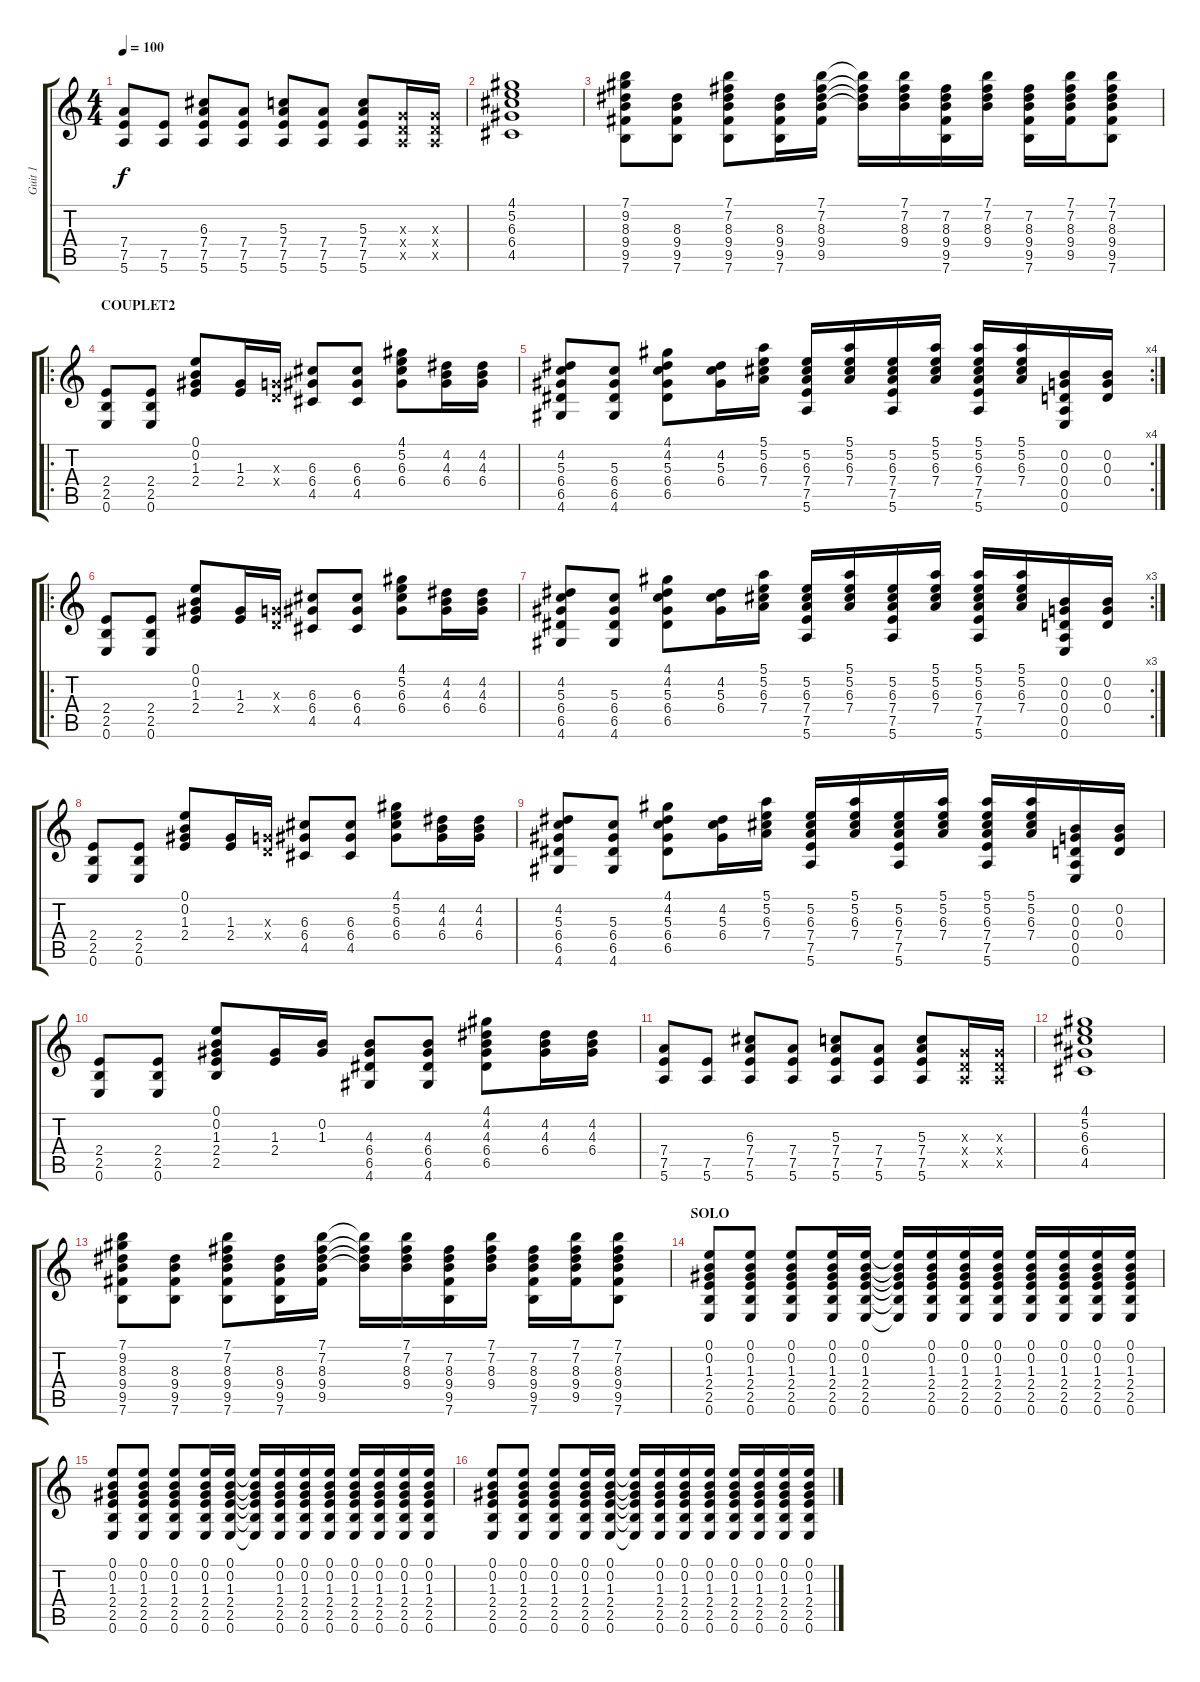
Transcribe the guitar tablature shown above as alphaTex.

\track ("Guit 1" "Guit 1") {instrument acousticguitarsteel}
\staff {score tabs}
\tuning (E4 B3 G3 D3 A2 E2) {hide}
\ts (4 4)
\tempo 100
\clef g2
\ks c
(7.4 7.5 5.6).8{dy f} (7.5 5.6).8 (6.3 7.4 7.5 5.6).8 (7.4 7.5 5.6).8 (5.3 7.4 7.5 5.6).8 (7.4 7.5 5.6).8 (5.3 7.4 7.5 5.6).8 (0.3{x} 0.4{x} 0.5{x}).16 (0.3{x} 0.4{x} 0.5{x}).16 |
(4.1 5.2 6.3 6.4 4.5).1 |
(7.1 9.2 8.3 9.4 9.5 7.6).8 (8.3 9.4 9.5 7.6).8 (7.1 7.2 8.3 9.4 9.5 7.6).8 (8.3 9.4 9.5 7.6).16 (7.1 7.2 8.3 9.4 9.5).16 (7.1{t} 7.2{t} 8.3{t} 9.4{t}).16 (7.1 7.2 8.3 9.4).16 (7.2 8.3 9.4 9.5 7.6).16 (7.1 7.2 8.3 9.4).16 (7.2 8.3 9.4 9.5 7.6).16 (7.1 7.2 8.3 9.4 9.5).16 (7.1 7.2 8.3 9.4 9.5 7.6).8 |
\ro
\section ("" "COUPLET2")
(2.4 2.5 0.6).8 (2.4 2.5 0.6).8 (0.1 0.2 1.3 2.4).8 (1.3 2.4).16 (0.3{x} 0.4{x}).16 (6.3 6.4 4.5).8 (6.3 6.4 4.5).8 (4.1 5.2 6.3 6.4).8 (4.2 4.3 6.4).16 (4.2 4.3 6.4).16 |
\rc 4
(4.2 5.3 6.4 6.5 4.6).8 (5.3 6.4 6.5 4.6).8 (4.1 4.2 5.3 6.4 6.5).8 (4.2 5.3 6.4).16 (5.1 5.2 6.3 7.4).16 (5.2 6.3 7.4 7.5 5.6).16 (5.1 5.2 6.3 7.4).16 (5.2 6.3 7.4 7.5 5.6).16 (5.1 5.2 6.3 7.4).16 (5.1 5.2 6.3 7.4 7.5 5.6).16 (5.1 5.2 6.3 7.4).16 (0.2 0.3 0.4 0.5 0.6).16 (0.2 0.3 0.4).16 |
\ro
(2.4 2.5 0.6).8 (2.4 2.5 0.6).8 (0.1 0.2 1.3 2.4).8 (1.3 2.4).16 (0.3{x} 0.4{x}).16 (6.3 6.4 4.5).8 (6.3 6.4 4.5).8 (4.1 5.2 6.3 6.4).8 (4.2 4.3 6.4).16 (4.2 4.3 6.4).16 |
\rc 3
(4.2 5.3 6.4 6.5 4.6).8 (5.3 6.4 6.5 4.6).8 (4.1 4.2 5.3 6.4 6.5).8 (4.2 5.3 6.4).16 (5.1 5.2 6.3 7.4).16 (5.2 6.3 7.4 7.5 5.6).16 (5.1 5.2 6.3 7.4).16 (5.2 6.3 7.4 7.5 5.6).16 (5.1 5.2 6.3 7.4).16 (5.1 5.2 6.3 7.4 7.5 5.6).16 (5.1 5.2 6.3 7.4).16 (0.2 0.3 0.4 0.5 0.6).16 (0.2 0.3 0.4).16 |
(2.4 2.5 0.6).8 (2.4 2.5 0.6).8 (0.1 0.2 1.3 2.4).8 (1.3 2.4).16 (0.3{x} 0.4{x}).16 (6.3 6.4 4.5).8 (6.3 6.4 4.5).8 (4.1 5.2 6.3 6.4).8 (4.2 4.3 6.4).16 (4.2 4.3 6.4).16 |
(4.2 5.3 6.4 6.5 4.6).8 (5.3 6.4 6.5 4.6).8 (4.1 4.2 5.3 6.4 6.5).8 (4.2 5.3 6.4).16 (5.1 5.2 6.3 7.4).16 (5.2 6.3 7.4 7.5 5.6).16 (5.1 5.2 6.3 7.4).16 (5.2 6.3 7.4 7.5 5.6).16 (5.1 5.2 6.3 7.4).16 (5.1 5.2 6.3 7.4 7.5 5.6).16 (5.1 5.2 6.3 7.4).16 (0.2 0.3 0.4 0.5 0.6).16 (0.2 0.3 0.4).16 |
(2.4 2.5 0.6).8 (2.4 2.5 0.6).8 (0.1 0.2 1.3 2.4 2.5).8 (1.3 2.4).16 (0.2 1.3).16 (4.3 6.4 6.5 4.6).8 (4.3 6.4 6.5 4.6).8 (4.1 4.2 4.3 6.4 6.5).8 (4.2 4.3 6.4).16 (4.2 4.3 6.4).16 |
(7.4 7.5 5.6).8 (7.5 5.6).8 (6.3 7.4 7.5 5.6).8 (7.4 7.5 5.6).8 (5.3 7.4 7.5 5.6).8 (7.4 7.5 5.6).8 (5.3 7.4 7.5 5.6).8 (0.3{x} 0.4{x} 0.5{x}).16 (0.3{x} 0.4{x} 0.5{x}).16 |
(4.1 5.2 6.3 6.4 4.5).1 |
(7.1 9.2 8.3 9.4 9.5 7.6).8 (8.3 9.4 9.5 7.6).8 (7.1 7.2 8.3 9.4 9.5 7.6).8 (8.3 9.4 9.5 7.6).16 (7.1 7.2 8.3 9.4 9.5).16 (7.1{t} 7.2{t} 8.3{t} 9.4{t}).16 (7.1 7.2 8.3 9.4).16 (7.2 8.3 9.4 9.5 7.6).16 (7.1 7.2 8.3 9.4).16 (7.2 8.3 9.4 9.5 7.6).16 (7.1 7.2 8.3 9.4 9.5).16 (7.1 7.2 8.3 9.4 9.5 7.6).8 |
\section ("" "SOLO")
(0.1 0.2 1.3 2.4 2.5 0.6).8 (0.1 0.2 1.3 2.4 2.5 0.6).8 (0.1 0.2 1.3 2.4 2.5 0.6).8 (0.1 0.2 1.3 2.4 2.5 0.6).16 (0.1 0.2 1.3 2.4 2.5 0.6).16 (0.1{t} 0.2{t} 1.3{t} 2.4{t} 2.5{t} 0.6{t}).16 (0.1 0.2 1.3 2.4 2.5 0.6).16 (0.1 0.2 1.3 2.4 2.5 0.6).16 (0.1 0.2 1.3 2.4 2.5 0.6).16 (0.1 0.2 1.3 2.4 2.5 0.6).16 (0.1 0.2 1.3 2.4 2.5 0.6).16 (0.1 0.2 1.3 2.4 2.5 0.6).16 (0.1 0.2 1.3 2.4 2.5 0.6).16 |
(0.1 0.2 1.3 2.4 2.5 0.6).8 (0.1 0.2 1.3 2.4 2.5 0.6).8 (0.1 0.2 1.3 2.4 2.5 0.6).8 (0.1 0.2 1.3 2.4 2.5 0.6).16 (0.1 0.2 1.3 2.4 2.5 0.6).16 (0.1{t} 0.2{t} 1.3{t} 2.4{t} 2.5{t} 0.6{t}).16 (0.1 0.2 1.3 2.4 2.5 0.6).16 (0.1 0.2 1.3 2.4 2.5 0.6).16 (0.1 0.2 1.3 2.4 2.5 0.6).16 (0.1 0.2 1.3 2.4 2.5 0.6).16 (0.1 0.2 1.3 2.4 2.5 0.6).16 (0.1 0.2 1.3 2.4 2.5 0.6).16 (0.1 0.2 1.3 2.4 2.5 0.6).16 |
(0.1 0.2 1.3 2.4 2.5 0.6).8 (0.1 0.2 1.3 2.4 2.5 0.6).8 (0.1 0.2 1.3 2.4 2.5 0.6).8 (0.1 0.2 1.3 2.4 2.5 0.6).16 (0.1 0.2 1.3 2.4 2.5 0.6).16 (0.1{t} 0.2{t} 1.3{t} 2.4{t} 2.5{t} 0.6{t}).16 (0.1 0.2 1.3 2.4 2.5 0.6).16 (0.1 0.2 1.3 2.4 2.5 0.6).16 (0.1 0.2 1.3 2.4 2.5 0.6).16 (0.1 0.2 1.3 2.4 2.5 0.6).16 (0.1 0.2 1.3 2.4 2.5 0.6).16 (0.1 0.2 1.3 2.4 2.5 0.6).16 (0.1 0.2 1.3 2.4 2.5 0.6).16
